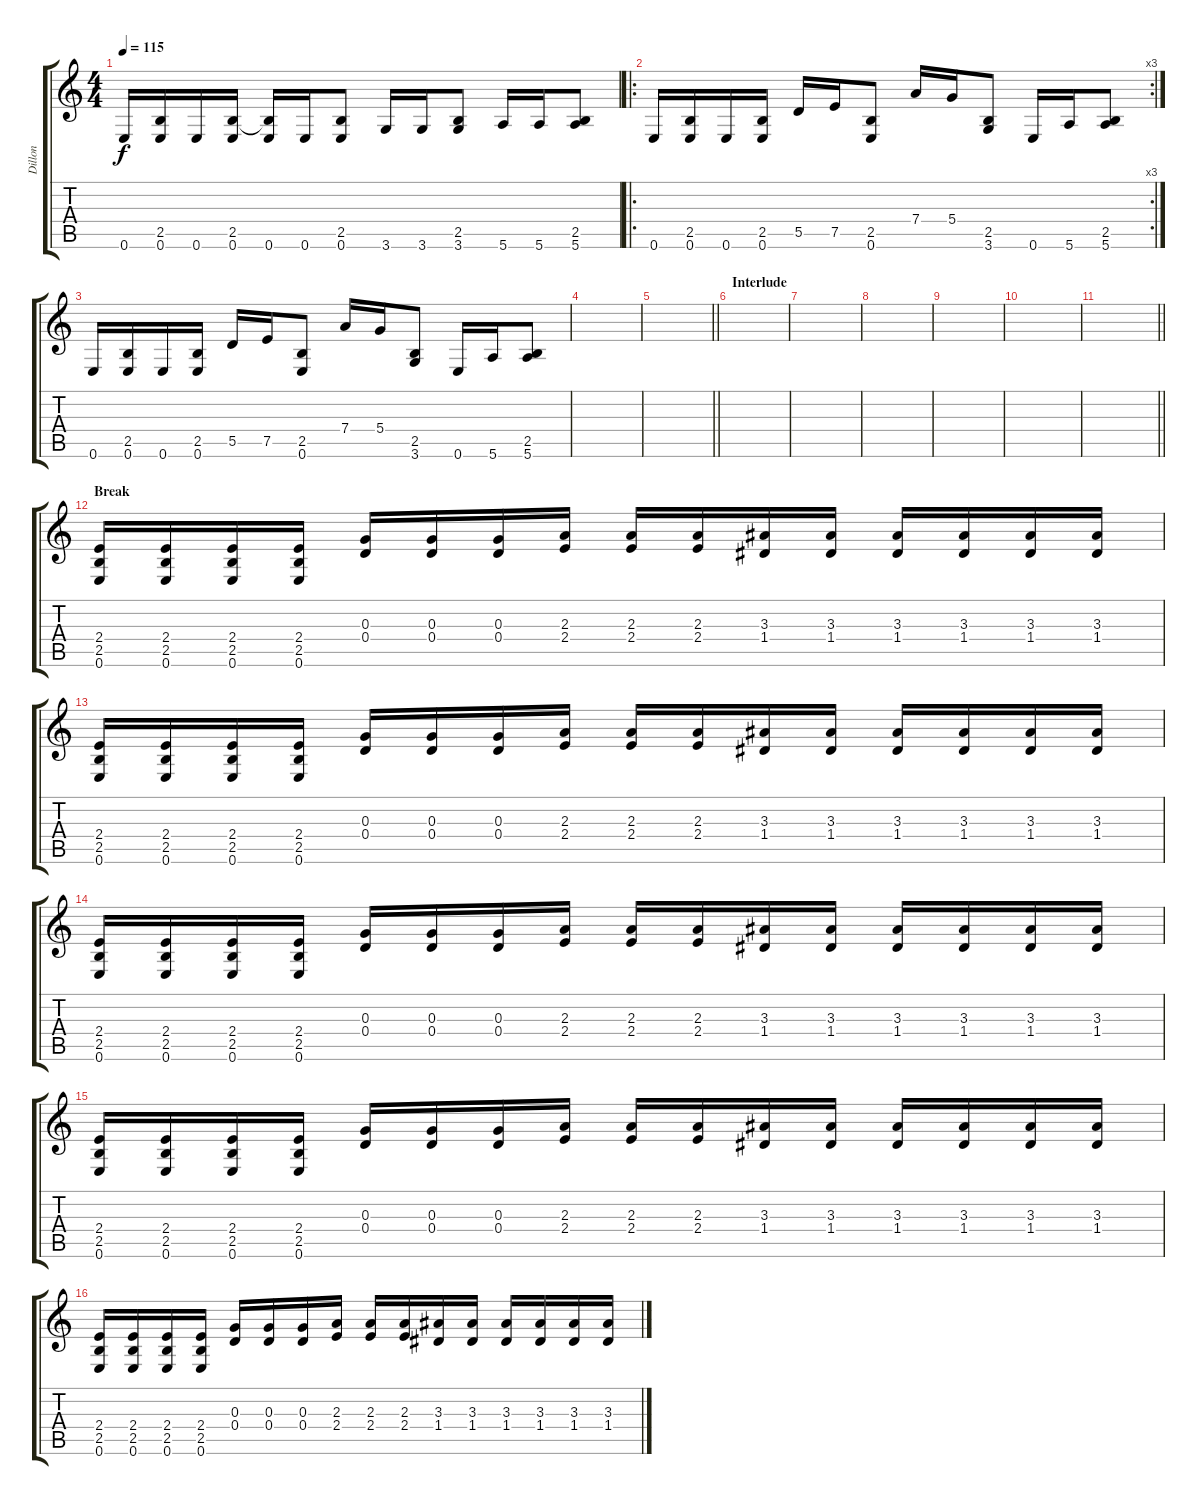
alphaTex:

\track ("Dillon" "Dillon") {instrument distortionguitar}
\staff {score tabs}
\tuning (E4 B3 G3 D3 A2 E2) {hide}
\ts (4 4)
\tempo 115
\clef g2
\ks c
0.6.16{dy f} (2.5 0.6).16 0.6.16 (2.5 0.6).16 (2.5{t} 0.6).16 0.6.16 (2.5 0.6).8 3.6.16 3.6.16 (2.5 3.6).8 5.6.16 5.6.16 (2.5 5.6).8 |
\ro
\rc 3
0.6.16 (2.5 0.6).16 0.6.16 (2.5 0.6).16 5.5.16 7.5.16 (2.5 0.6).8 7.4.16 5.4.16 (2.5 3.6).8 0.6.16 5.6.16 (2.5 5.6).8 |
0.6.16 (2.5 0.6).16 0.6.16 (2.5 0.6).16 5.5.16 7.5.16 (2.5 0.6).8 7.4.16 5.4.16 (2.5 3.6).8 0.6.16 5.6.16 (2.5 5.6).8 |
|
\barLineRight lightlight
|
\section ("" "Interlude")
|
|
|
|
|
\barLineRight lightlight
|
\section ("" "Break")
(2.4 2.5 0.6).16 (2.4 2.5 0.6).16 (2.4 2.5 0.6).16 (2.4 2.5 0.6).16 (0.3 0.4).16 (0.3 0.4).16 (0.3 0.4).16 (2.3 2.4).16 (2.3 2.4).16 (2.3 2.4).16 (3.3 1.4).16 (3.3 1.4).16 (3.3 1.4).16 (3.3 1.4).16 (3.3 1.4).16 (3.3 1.4).16 |
(2.4 2.5 0.6).16 (2.4 2.5 0.6).16 (2.4 2.5 0.6).16 (2.4 2.5 0.6).16 (0.3 0.4).16 (0.3 0.4).16 (0.3 0.4).16 (2.3 2.4).16 (2.3 2.4).16 (2.3 2.4).16 (3.3 1.4).16 (3.3 1.4).16 (3.3 1.4).16 (3.3 1.4).16 (3.3 1.4).16 (3.3 1.4).16 |
(2.4 2.5 0.6).16 (2.4 2.5 0.6).16 (2.4 2.5 0.6).16 (2.4 2.5 0.6).16 (0.3 0.4).16 (0.3 0.4).16 (0.3 0.4).16 (2.3 2.4).16 (2.3 2.4).16 (2.3 2.4).16 (3.3 1.4).16 (3.3 1.4).16 (3.3 1.4).16 (3.3 1.4).16 (3.3 1.4).16 (3.3 1.4).16 |
(2.4 2.5 0.6).16 (2.4 2.5 0.6).16 (2.4 2.5 0.6).16 (2.4 2.5 0.6).16 (0.3 0.4).16 (0.3 0.4).16 (0.3 0.4).16 (2.3 2.4).16 (2.3 2.4).16 (2.3 2.4).16 (3.3 1.4).16 (3.3 1.4).16 (3.3 1.4).16 (3.3 1.4).16 (3.3 1.4).16 (3.3 1.4).16 |
(2.4 2.5 0.6).16 (2.4 2.5 0.6).16 (2.4 2.5 0.6).16 (2.4 2.5 0.6).16 (0.3 0.4).16 (0.3 0.4).16 (0.3 0.4).16 (2.3 2.4).16 (2.3 2.4).16 (2.3 2.4).16 (3.3 1.4).16 (3.3 1.4).16 (3.3 1.4).16 (3.3 1.4).16 (3.3 1.4).16 (3.3 1.4).16
